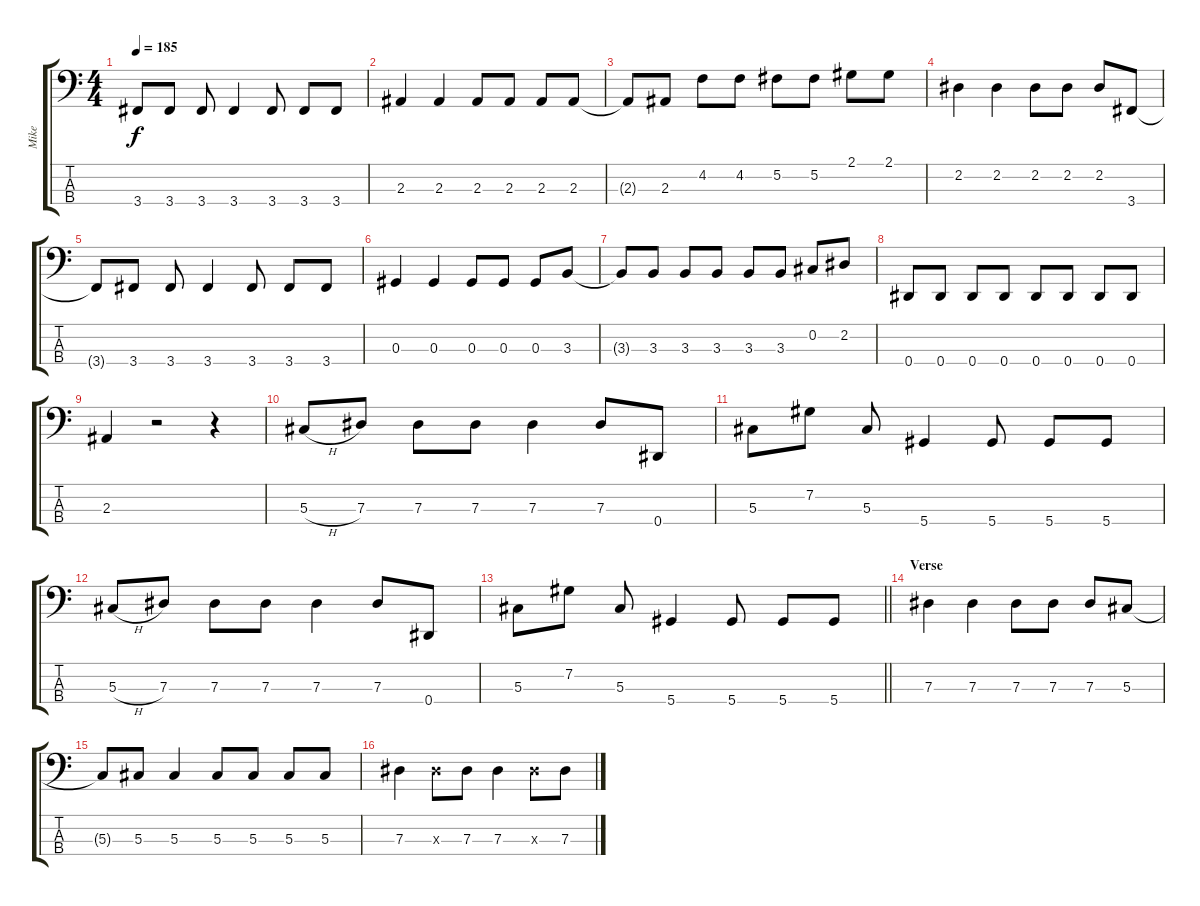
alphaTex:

\track ("Mike" "Mike") {instrument electricbasspick}
\staff {score tabs}
\tuning (Gb2 Db2 Ab1 Eb1) {hide}
\ts (4 4)
\tempo 185
\clef f4
\ks c
3.4{t}.8{dy f} 3.4.8 3.4.8 3.4.4 3.4.8 3.4.8 3.4.8 |
2.3.4 2.3.4 2.3.8 2.3.8 2.3.8 2.3.8 |
2.3{t}.8 2.3.8 4.2.8 4.2.8 5.2.8 5.2.8 2.1.8 2.1.8 |
2.2.4 2.2.4 2.2.8 2.2.8 2.2.8 3.4.8 |
3.4{t}.8 3.4.8 3.4.8 3.4.4 3.4.8 3.4.8 3.4.8 |
0.3.4 0.3.4 0.3.8 0.3.8 0.3.8 3.3.8 |
3.3{t}.8 3.3.8 3.3.8 3.3.8 3.3.8 3.3.8 0.2.8 2.2.8 |
0.4.8 0.4.8 0.4.8 0.4.8 0.4.8 0.4.8 0.4.8 0.4.8 |
2.3.4 r.2 r.4 |
5.3{h}.8 7.3.8 7.3.8 7.3.8 7.3.4 7.3.8 0.4.8 |
5.3.8 7.2.8 5.3.8 5.4.4 5.4.8 5.4.8 5.4.8 |
5.3{h}.8 7.3.8 7.3.8 7.3.8 7.3.4 7.3.8 0.4.8 |
\barLineRight lightlight
5.3.8 7.2.8 5.3.8 5.4.4 5.4.8 5.4.8 5.4.8 |
\section ("" "Verse")
7.3.4 7.3.4 7.3.8 7.3.8 7.3.8 5.3.8 |
5.3{t}.8 5.3.8 5.3.4 5.3.8 5.3.8 5.3.8 5.3.8 |
7.3.4 7.3{x}.8 7.3.8 7.3.4 7.3{x}.8 7.3.8
